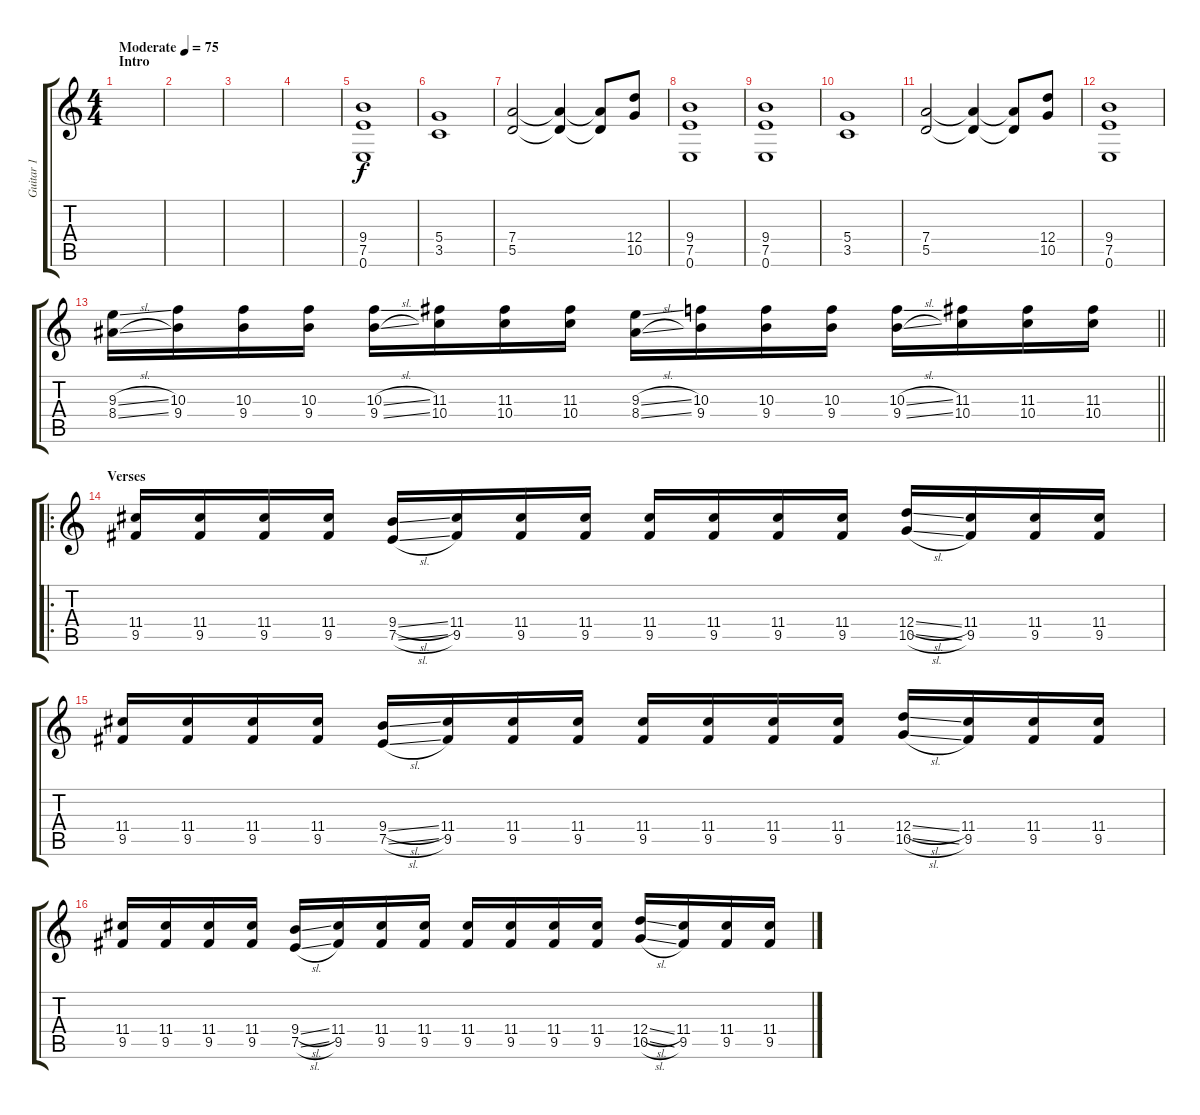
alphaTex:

\track ("Guitar 1" "Guitar 1") {instrument distortionguitar}
\staff {score tabs}
\tuning (E4 B3 G3 D3 A2 E2) {hide}
\ts (4 4)
\section ("" "Intro")
\tempo (75 "Moderate")
\clef g2
\ks c
|
|
|
|
(9.4 7.5 0.6).1 |
(5.4 3.5).1 |
(7.4 5.5).2 (7.4{t} 5.5{t}).4 (7.4{t} 5.5{t}).8 (12.4 10.5).8 |
(9.4 7.5 0.6).1 |
(9.4 7.5 0.6).1 |
(5.4 3.5).1 |
(7.4 5.5).2 (7.4{t} 5.5{t}).4 (7.4{t} 5.5{t}).8 (12.4 10.5).8 |
(9.4 7.5 0.6).1 |
\barLineRight lightlight
(9.3{sl} 8.4{sl}).16 (10.3 9.4).16 (10.3 9.4).16 (10.3 9.4).16 (10.3{sl} 9.4{sl}).16 (11.3 10.4).16 (11.3 10.4).16 (11.3 10.4).16 (9.3{sl} 8.4{sl}).16 (10.3 9.4).16 (10.3 9.4).16 (10.3 9.4).16 (10.3{sl} 9.4{sl}).16 (11.3 10.4).16 (11.3 10.4).16 (11.3 10.4).16 |
\ro
\section ("" "Verses")
(11.4 9.5).16 (11.4 9.5).16 (11.4 9.5).16 (11.4 9.5).16 (9.4{sl} 7.5{sl}).16 (11.4 9.5).16 (11.4 9.5).16 (11.4 9.5).16 (11.4 9.5).16 (11.4 9.5).16 (11.4 9.5).16 (11.4 9.5).16 (12.4{sl} 10.5{sl}).16 (11.4 9.5).16 (11.4 9.5).16 (11.4 9.5).16 |
(11.4 9.5).16 (11.4 9.5).16 (11.4 9.5).16 (11.4 9.5).16 (9.4{sl} 7.5{sl}).16 (11.4 9.5).16 (11.4 9.5).16 (11.4 9.5).16 (11.4 9.5).16 (11.4 9.5).16 (11.4 9.5).16 (11.4 9.5).16 (12.4{sl} 10.5{sl}).16 (11.4 9.5).16 (11.4 9.5).16 (11.4 9.5).16 |
(11.4 9.5).16 (11.4 9.5).16 (11.4 9.5).16 (11.4 9.5).16 (9.4{sl} 7.5{sl}).16 (11.4 9.5).16 (11.4 9.5).16 (11.4 9.5).16 (11.4 9.5).16 (11.4 9.5).16 (11.4 9.5).16 (11.4 9.5).16 (12.4{sl} 10.5{sl}).16 (11.4 9.5).16 (11.4 9.5).16 (11.4 9.5).16
